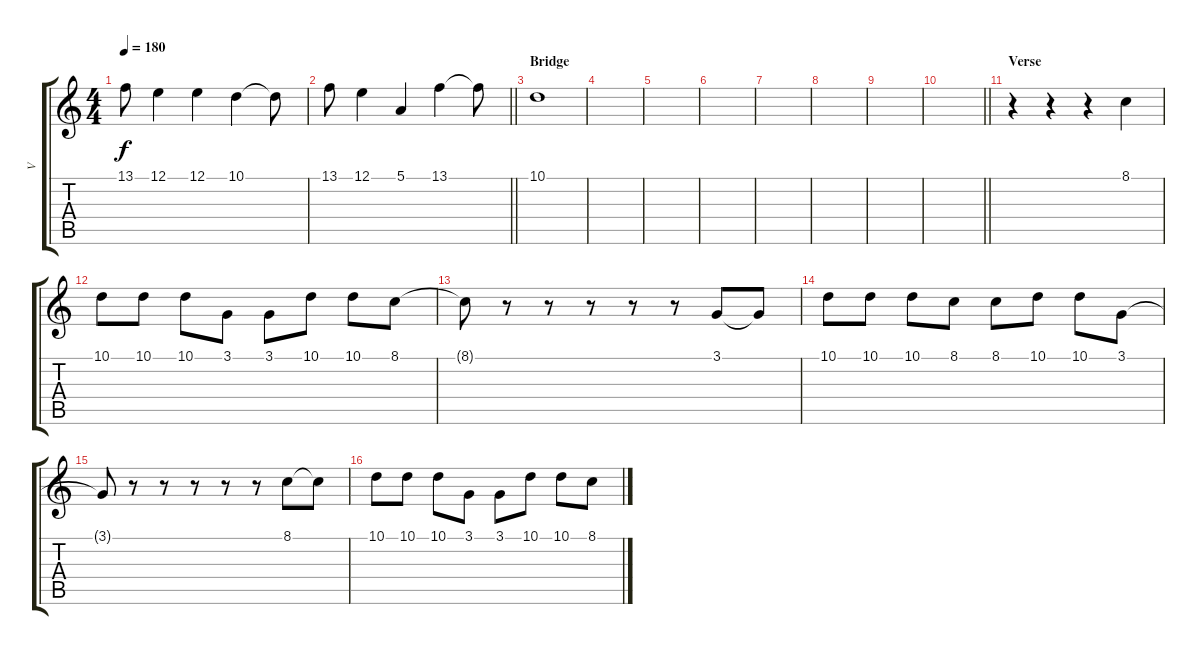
\track ("V" "V") {instrument lead1square}
\staff {score tabs}
\tuning (E4 B3 G3 D3 A2 D2) {hide}
\ts (4 4)
\tempo 180
\clef g2
\ks c
13.1.8{dy f} 12.1.4 12.1.4 10.1.4 10.1{t}.8 |
\barLineRight lightlight
13.1.8 12.1.4 5.1.4 13.1.4 13.1{t}.8 |
\section ("" "Bridge")
10.1.1 |
|
|
|
|
|
|
\barLineRight lightlight
|
\section ("" "Verse")
r.4 r.4 r.4 8.1.4 |
10.1.8 10.1.8 10.1.8 3.1.8 3.1.8 10.1.8 10.1.8 8.1.8 |
8.1{t}.8 r.8 r.8 r.8 r.8 r.8 3.1.8 3.1{t}.8 |
10.1.8 10.1.8 10.1.8 8.1.8 8.1.8 10.1.8 10.1.8 3.1.8 |
3.1{t}.8 r.8 r.8 r.8 r.8 r.8 8.1.8 8.1{t}.8 |
10.1.8 10.1.8 10.1.8 3.1.8 3.1.8 10.1.8 10.1.8 8.1.8
